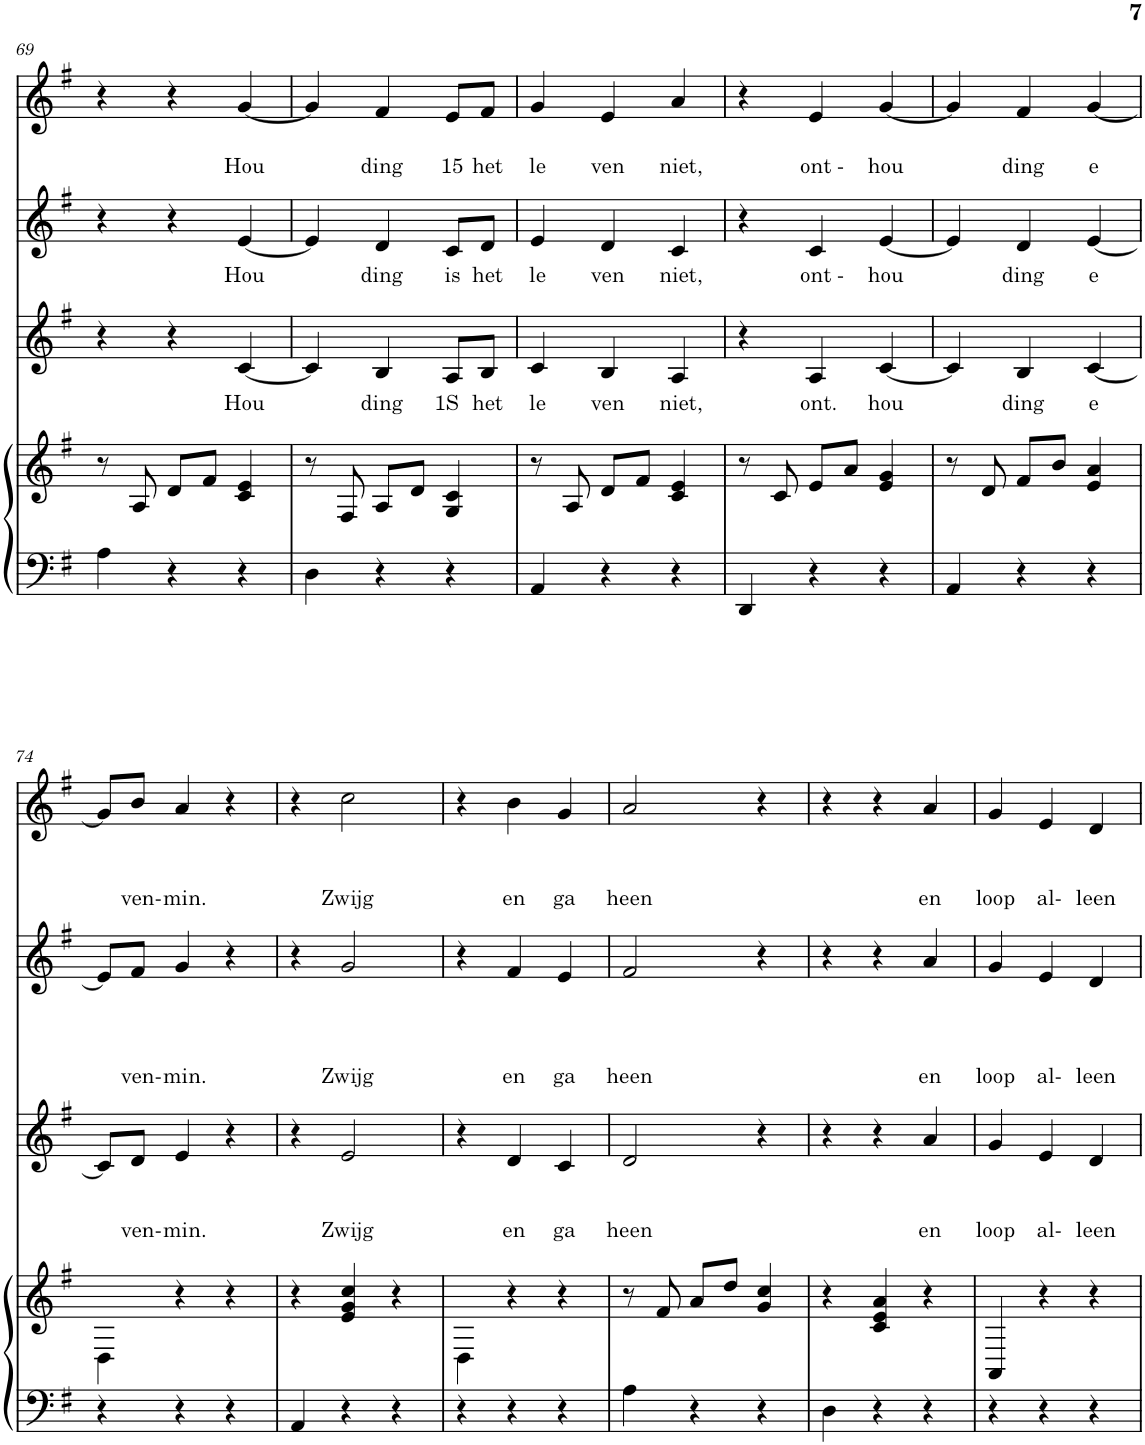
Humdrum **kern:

**kern	**kern	**kern	**text	**text	**text	**kern	**text	**text	**text	**text	**kern	**text	**text	**text
*part4	*part4	*part3	*part3	*part3	*part3	*part2	*part2	*part2	*part2	*part2	*part1	*part1	*part1	*part1
*staff5	*staff4	*staff3	*staff3	*staff3	*staff3	*staff2	*staff2	*staff2	*staff2	*staff2	*staff1	*staff1	*staff1	*staff1
*I"Harp	*	*I"part 2	*	*	*	*I"part 1	*	*	*	*	*I"part 0	*	*	*
*I'Hp	*	*	*	*	*	*	*	*	*	*	*	*	*	*
!!LO:PB:g=z
*clefF4	*clefG2	*clefG2	*	*	*	*clefG2	*	*	*	*	*clefG2	*	*	*
*k[f#]	*k[f#]	*k[f#]	*	*	*	*k[f#]	*	*	*	*	*k[f#]	*	*	*
*M3/4	*M3/4	*M3/4	*	*	*	*M3/4	*	*	*	*	*M3/4	*	*	*
=69	=69	=69	=69	=69	=69	=69	=69	=69	=69	=69	=69	=69	=69	=69
4A\	8r	4r	.	.	.	4r	.	.	.	.	4r	.	.	.
.	8A/	.	.	.	.	.	.	.	.	.	.	.	.	.
4r	8d/L	4r	.	.	.	4r	.	.	.	.	4r	.	.	.
.	8f#/J	.	.	.	.	.	.	.	.	.	.	.	.	.
!	!	!	!LO:LY:b	!	!	!	!LO:LY:b	!	!	!	!	!	!LO:LY:b	!
4r	4c/ 4e/	[4c/	Hou	.	.	[4e/	Hou	.	.	.	[4g/	.	Hou	.
=70	=70	=70	=70	=70	=70	=70	=70	=70	=70	=70	=70	=70	=70	=70
4D\	8r	4c/]	.	.	.	4e/]	.	.	.	.	4g/]	.	.	.
.	8F#/	.	.	.	.	.	.	.	.	.	.	.	.	.
!	!	!	!LO:LY:b	!	!	!	!LO:LY:b	!	!	!	!	!	!LO:LY:b	!
4r	8A/L	4B/	ding	.	.	4d/	ding	.	.	.	4f#/	.	ding	.
.	8d/J	.	.	.	.	.	.	.	.	.	.	.	.	.
!	!	!	!LO:LY:b	!	!	!	!LO:LY:b	!	!	!	!	!	!LO:LY:b	!
4r	4G/ 4c/	8A/L	1S	.	.	8c/L	is	.	.	.	8e/L	.	15	.
!	!	!	!LO:LY:b	!	!	!	!LO:LY:b	!	!	!	!	!	!LO:LY:b	!
.	.	8B/J	het	.	.	8d/J	het	.	.	.	8f#/J	.	het	.
=71	=71	=71	=71	=71	=71	=71	=71	=71	=71	=71	=71	=71	=71	=71
!	!	!	!LO:LY:b	!	!	!	!LO:LY:b	!	!	!	!	!	!LO:LY:b	!
4AA/	8r	4c/	le	.	.	4e/	le	.	.	.	4g/	.	le	.
.	8A/	.	.	.	.	.	.	.	.	.	.	.	.	.
!	!	!	!LO:LY:b	!	!	!	!LO:LY:b	!	!	!	!	!	!LO:LY:b	!
4r	8d/L	4B/	ven	.	.	4d/	ven	.	.	.	4e/	.	ven	.
.	8f#/J	.	.	.	.	.	.	.	.	.	.	.	.	.
!	!	!	!LO:LY:b	!	!	!	!LO:LY:b	!	!	!	!	!	!LO:LY:b	!
4r	4c/ 4e/	4A/	niet,	.	.	4c/	niet,	.	.	.	4a/	.	niet,	.
=72	=72	=72	=72	=72	=72	=72	=72	=72	=72	=72	=72	=72	=72	=72
4DD/	8r	4r	.	.	.	4r	.	.	.	.	4r	.	.	.
.	8c/	.	.	.	.	.	.	.	.	.	.	.	.	.
!	!	!	!LO:LY:b	!	!	!	!LO:LY:b	!	!	!	!	!	!LO:LY:b	!
4r	8e/L	4A/	ont.	.	.	4c/	ont -	.	.	.	4e/	.	ont -	.
.	8a/J	.	.	.	.	.	.	.	.	.	.	.	.	.
!	!	!	!LO:LY:b	!	!	!	!LO:LY:b	!	!	!	!	!	!LO:LY:b	!
4r	4e/ 4g/	[4c/	hou	.	.	[4e/	hou	.	.	.	[4g/	.	hou	.
=73	=73	=73	=73	=73	=73	=73	=73	=73	=73	=73	=73	=73	=73	=73
4AA/	8r	4c/]	.	.	.	4e/]	.	.	.	.	4g/]	.	.	.
.	8d/	.	.	.	.	.	.	.	.	.	.	.	.	.
!	!	!	!LO:LY:b	!	!	!	!LO:LY:b	!	!	!	!	!	!LO:LY:b	!
4r	8f#/L	4B/	ding	.	.	4d/	ding	.	.	.	4f#/	.	ding	.
.	8b/J	.	.	.	.	.	.	.	.	.	.	.	.	.
!	!	!	!LO:LY:b	!	!	!	!LO:LY:b	!	!	!	!	!	!LO:LY:b	!
4r	4e/ 4a/	[4c/	e	.	.	[4e/	e	.	.	.	[4g/	.	e	.
!!LO:LB:g=z
=74	=74	=74	=74	=74	=74	=74	=74	=74	=74	=74	=74	=74	=74	=74
4r	4D\	8c/L]	.	.	.	8e/L]	.	.	.	.	8g/L]	.	.	.
!	!	!	!	!	!LO:LY:b	!	!	!	!	!LO:LY:b	!	!	!	!LO:LY:b
.	.	8d/J	.	.	ven-	8f#/J	.	.	.	ven-	8b/J	.	.	ven-
!	!	!	!	!	!LO:LY:b	!	!	!	!	!LO:LY:b	!	!	!	!LO:LY:b
4r	4r	4e/	.	.	min.	4g/	.	.	.	min.	4a/	.	.	min.
4r	4r	4r	.	.	.	4r	.	.	.	.	4r	.	.	.
=75	=75	=75	=75	=75	=75	=75	=75	=75	=75	=75	=75	=75	=75	=75
4AA/	4r	4r	.	.	.	4r	.	.	.	.	4r	.	.	.
!	!	!	!	!	!LO:LY:b	!	!	!	!	!LO:LY:b	!	!	!	!LO:LY:b
4r	4e/ 4g/ 4cc/	2e/	.	.	Zwijg	2g/	.	.	.	Zwijg	2cc\	.	.	Zwijg
4r	4r	.	.	.	.	.	.	.	.	.	.	.	.	.
=76	=76	=76	=76	=76	=76	=76	=76	=76	=76	=76	=76	=76	=76	=76
4r	4D\	4r	.	.	.	4r	.	.	.	.	4r	.	.	.
!	!	!	!	!	!LO:LY:b	!	!	!	!	!LO:LY:b	!	!	!	!LO:LY:b
4r	4r	4d/	.	.	en	4f#/	.	.	.	en	4b\	.	.	en
!	!	!	!	!	!LO:LY:b	!	!	!	!	!LO:LY:b	!	!	!	!LO:LY:b
4r	4r	4c/	.	.	ga	4e/	.	.	.	ga	4g/	.	.	ga
=77	=77	=77	=77	=77	=77	=77	=77	=77	=77	=77	=77	=77	=77	=77
!	!	!	!	!	!LO:LY:b	!	!	!	!	!LO:LY:b	!	!	!	!LO:LY:b
4A\	8r	2d/	.	.	heen	2f#/	.	.	.	heen	2a/	.	.	heen
.	8f#/	.	.	.	.	.	.	.	.	.	.	.	.	.
4r	8a/L	.	.	.	.	.	.	.	.	.	.	.	.	.
.	8dd/J	.	.	.	.	.	.	.	.	.	.	.	.	.
4r	4g/ 4cc/	4r	.	.	.	4r	.	.	.	.	4r	.	.	.
=78	=78	=78	=78	=78	=78	=78	=78	=78	=78	=78	=78	=78	=78	=78
4D\	4r	4r	.	.	.	4r	.	.	.	.	4r	.	.	.
4r	4c/ 4e/ 4a/	4r	.	.	.	4r	.	.	.	.	4r	.	.	.
!	!	!	!	!	!LO:LY:b	!	!	!	!	!LO:LY:b	!	!	!	!LO:LY:b
4r	4r	4a/	.	.	en	4a/	.	.	.	en	4a/	.	.	en
=79	=79	=79	=79	=79	=79	=79	=79	=79	=79	=79	=79	=79	=79	=79
!	!	!	!	!	!LO:LY:b	!	!	!	!	!LO:LY:b	!	!	!	!LO:LY:b
4r	4AA/	4g/	.	.	loop	4g/	.	.	.	loop	4g/	.	.	loop
!	!	!	!	!	!LO:LY:b	!	!	!	!	!LO:LY:b	!	!	!	!LO:LY:b
4r	4r	4e/	.	.	al-	4e/	.	.	.	al-	4e/	.	.	al-
!	!	!	!	!	!LO:LY:b	!	!	!	!	!LO:LY:b	!	!	!	!LO:LY:b
4r	4r	4d/	.	.	leen	4d/	.	.	.	leen	4d/	.	.	leen
=	=	=	=	=	=	=	=	=	=	=	=	=	=	=
*-	*-	*-	*-	*-	*-	*-	*-	*-	*-	*-	*-	*-	*-	*-
